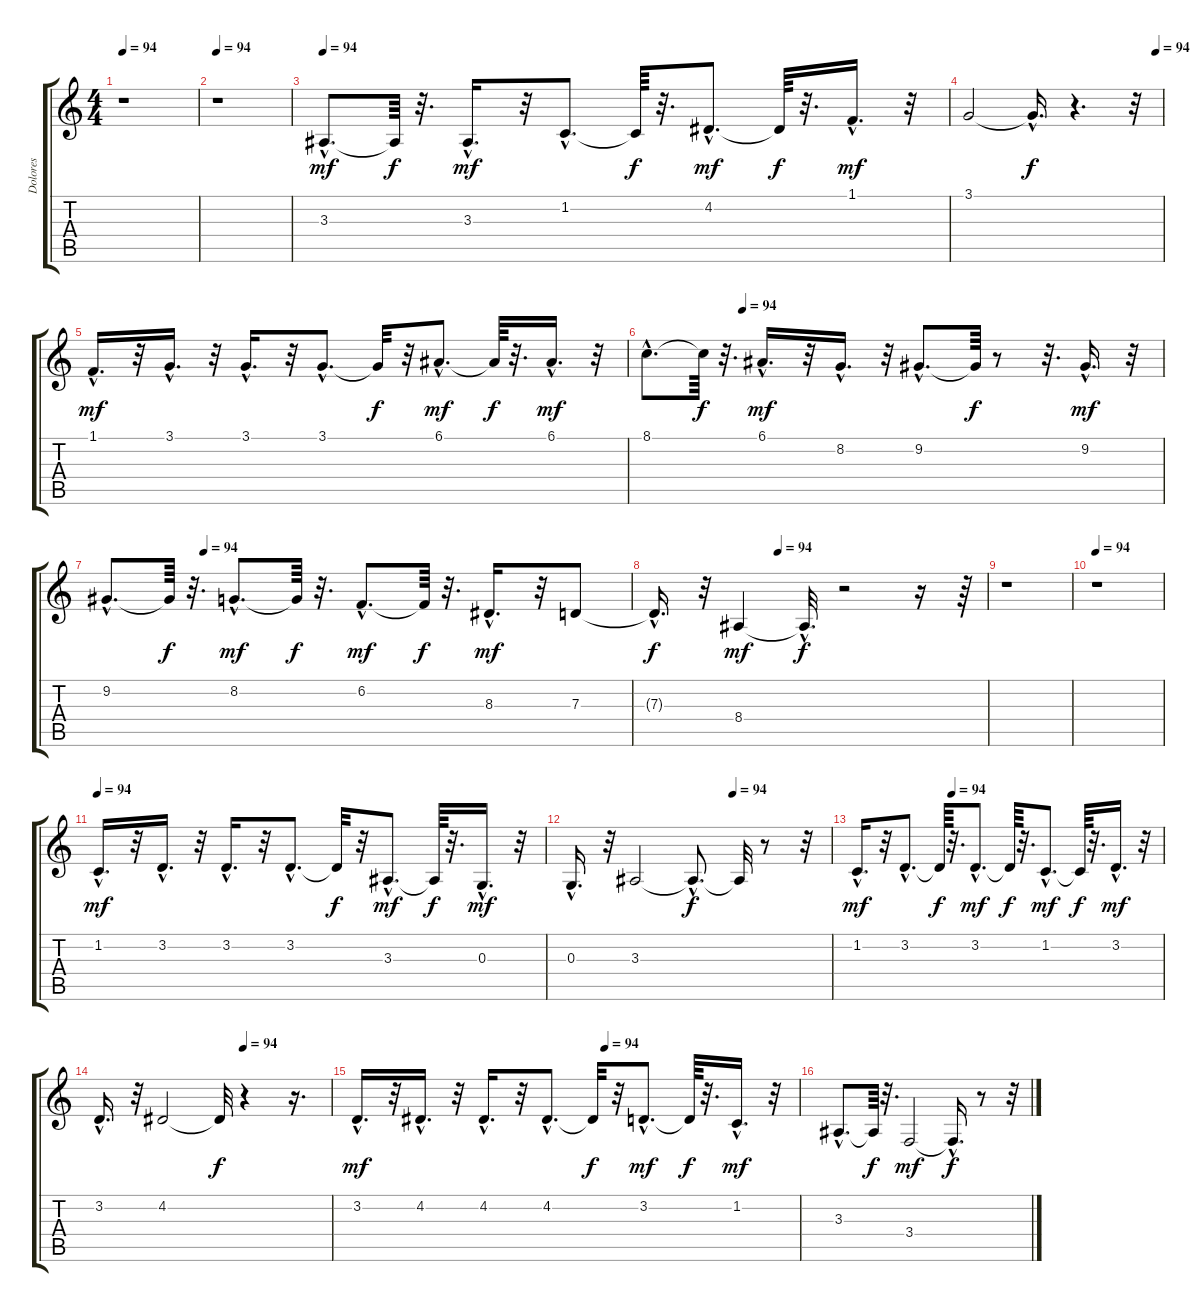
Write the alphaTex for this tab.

\track ("Dolores" "Dolores") {instrument panflute}
\staff {score tabs}
\tuning (E4 B3 G3 D3 A2 E2) {hide}
\ts (4 4)
\tempo 94
\clef g2
\ks c
r.1{dy f} |
\tempo 94
r.1 |
\tempo 94
3.3{hac}.8{d dy mf} 3.3{t}.64{dy f} r.32{d} 3.3{hac}.16{d dy mf} r.32 1.2{hac}.8{d} 1.2{t}.64{dy f} r.32{d} 4.2{hac}.8{d dy mf} 4.2{t}.64{dy f} r.32{d} 1.1{hac}.16{d dy mf} r.32 |
\tempo (94 0.96875)
3.1.2 3.1{hac t}.16{d dy f} r.4{d} r.32 |
1.1{hac}.16{d dy mf} r.32 3.1{hac}.16{d} r.32 3.1{hac}.16{d} r.32 3.1{hac}.8{d} 3.1{t}.32{dy f} r.32 6.1{hac}.8{d dy mf} 6.1{t}.64{dy f} r.32{d} 6.1{hac}.16{d dy mf} r.32 |
\tempo (94 0.1875)
8.1{hac}.8{d} 8.1{t}.64{dy f} r.32{d} 6.1{hac}.16{d dy mf} r.32 8.2{hac}.16{d} r.32 9.2{hac}.8{d} 9.2{t}.64{dy f} r.8 r.32{d} 9.2{hac}.16{d dy mf} r.32 |
\tempo (94 0.1875)
9.2{hac}.8{d} 9.2{t}.64{dy f} r.32{d} 8.2{hac}.8{d dy mf} 8.2{t}.64{dy f} r.32{d} 6.2{hac}.8{d dy mf} 6.2{t}.64{dy f} r.32{d} 8.3{hac}.16{d dy mf} r.32 7.3.8 |
\tempo (94 0.375)
7.3{hac t}.16{d dy f} r.32 8.4.4{dy mf} 8.4{hac t}.32{d dy f} r.2 r.16 r.64 |
r.1 |
\tempo 94
r.1 |
\tempo 94
1.2{hac}.16{d dy mf} r.32 3.2{hac}.16{d} r.32 3.2{hac}.16{d} r.32 3.2{hac}.8{d} 3.2{t}.32{dy f} r.32 3.3{hac}.8{d dy mf} 3.3{t}.64{dy f} r.32{d} 0.3{hac}.16{d dy mf} r.32 |
\tempo (94 0.625)
0.3{hac}.16{d} r.32 3.3.2 3.3{hac t}.8{d dy f} 3.3{t}.32 r.8 r.32 |
\tempo (94 0.3125)
1.2{hac}.16{d dy mf} r.32 3.2{hac}.8{d} 3.2{t}.64{dy f} r.32{d} 3.2{hac}.8{d dy mf} 3.2{t}.64{dy f} r.32{d} 1.2{hac}.8{d dy mf} 1.2{t}.64{dy f} r.32{d} 3.2{hac}.16{d dy mf} r.32 |
\tempo (94 0.625)
3.2{hac}.16{d} r.32 4.2.2 4.2{t}.32{dy f} r.4 r.16{d} |
\tempo (94 0.5625)
3.2{hac}.16{d dy mf} r.32 4.2{hac}.16{d} r.32 4.2{hac}.16{d} r.32 4.2{hac}.8{d} 4.2{t}.32{dy f} r.32 3.2{hac}.8{d dy mf} 3.2{t}.64{dy f} r.32{d} 1.2{hac}.16{d dy mf} r.32 |
3.3{hac}.8{d} 3.3{t}.64{dy f} r.32{d} 3.4.2{dy mf} 3.4{hac t}.16{d dy f} r.8 r.32
